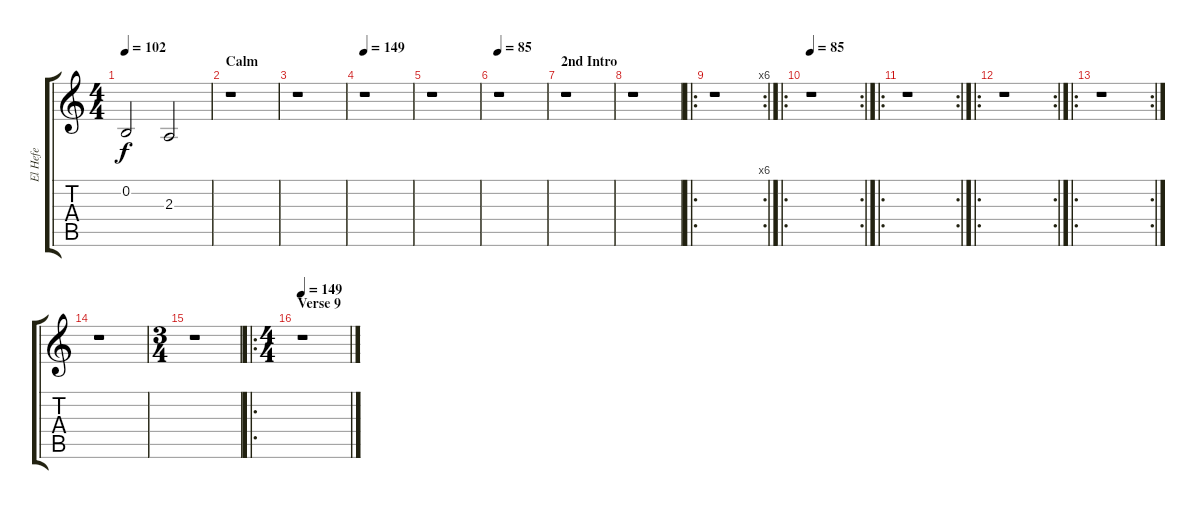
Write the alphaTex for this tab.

\track ("El Hefe" "El Hefe") {instrument trombone}
\staff {score tabs}
\tuning (E4 B3 G3 D3 A2 E2) {hide}
\ts (4 4)
\tempo 102
\clef g2
\ks c
0.2.2{dy f} 2.3.2 |
\section ("" "Calm")
r.1 |
r.1 |
\tempo 149
r.1 |
r.1 |
\tempo 85
r.1 |
\section ("" "2nd Intro ")
r.1 |
r.1 |
\ro
\rc 6
r.1 |
\ro
\rc 2
\tempo 85
r.1 |
\ro
\rc 2
r.1 |
\ro
\rc 2
r.1 |
\ro
\rc 2
r.1 |
r.1 |
\ts (3 4)
r.1 |
\ro
\ts (4 4)
\section ("" "Verse 9")
\tempo 149
r.1
